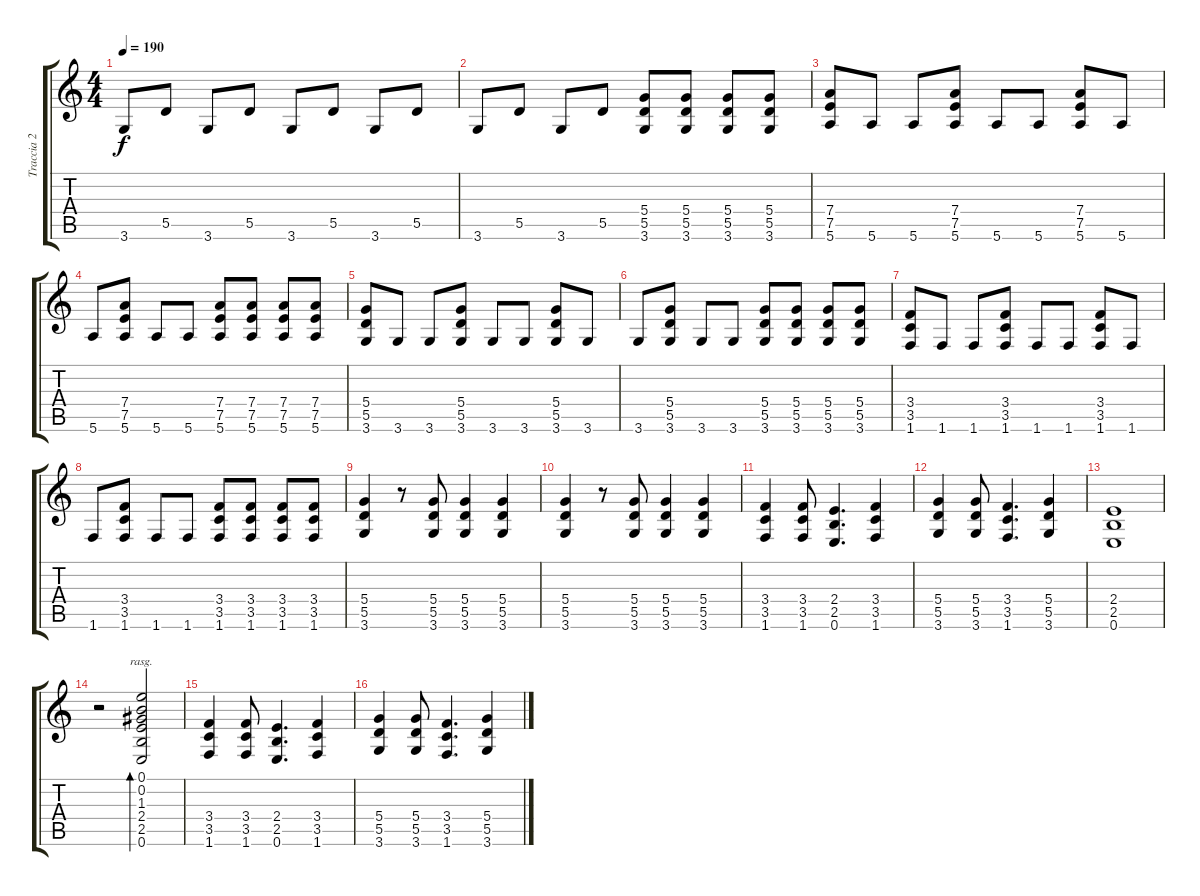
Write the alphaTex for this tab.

\track ("Traccia 2" "Traccia 2") {instrument distortionguitar}
\staff {score tabs}
\tuning (E4 B3 G3 D3 A2 E2) {hide}
\ts (4 4)
\tempo 190
\clef g2
\ks c
3.6.8{dy f} 5.5.8 3.6.8 5.5.8 3.6.8 5.5.8 3.6.8 5.5.8 |
3.6.8 5.5.8 3.6.8 5.5.8 (5.4 5.5 3.6).8 (5.4 5.5 3.6).8 (5.4 5.5 3.6).8 (5.4 5.5 3.6).8 |
(7.4 7.5 5.6).8 5.6.8 5.6.8 (7.4 7.5 5.6).8 5.6.8 5.6.8 (7.4 7.5 5.6).8 5.6.8 |
5.6.8 (7.4 7.5 5.6).8 5.6.8 5.6.8 (7.4 7.5 5.6).8 (7.4 7.5 5.6).8 (7.4 7.5 5.6).8 (7.4 7.5 5.6).8 |
(5.4 5.5 3.6).8 3.6.8 3.6.8 (5.4 5.5 3.6).8 3.6.8 3.6.8 (5.4 5.5 3.6).8 3.6.8 |
3.6.8 (5.4 5.5 3.6).8 3.6.8 3.6.8 (5.4 5.5 3.6).8 (5.4 5.5 3.6).8 (5.4 5.5 3.6).8 (5.4 5.5 3.6).8 |
(3.4 3.5 1.6).8 1.6.8 1.6.8 (3.4 3.5 1.6).8 1.6.8 1.6.8 (3.4 3.5 1.6).8 1.6.8 |
1.6.8 (3.4 3.5 1.6).8 1.6.8 1.6.8 (3.4 3.5 1.6).8 (3.4 3.5 1.6).8 (3.4 3.5 1.6).8 (3.4 3.5 1.6).8 |
(5.4 5.5 3.6).4 r.8 (5.4 5.5 3.6).8 (5.4 5.5 3.6).4 (5.4 5.5 3.6).4 |
(5.4 5.5 3.6).4 r.8 (5.4 5.5 3.6).8 (5.4 5.5 3.6).4 (5.4 5.5 3.6).4 |
(3.4 3.5 1.6).4 (3.4 3.5 1.6).8 (2.4 2.5 0.6).4{d} (3.4 3.5 1.6).4 |
(5.4 5.5 3.6).4 (5.4 5.5 3.6).8 (3.4 3.5 1.6).4{d} (5.4 5.5 3.6).4 |
(2.4 2.5 0.6).1 |
r.2 (0.1 0.2 1.3 2.4 2.5 0.6).2{bd 120 rasg ii} |
(3.4 3.5 1.6).4 (3.4 3.5 1.6).8 (2.4 2.5 0.6).4{d} (3.4 3.5 1.6).4 |
(5.4 5.5 3.6).4 (5.4 5.5 3.6).8 (3.4 3.5 1.6).4{d} (5.4 5.5 3.6).4
